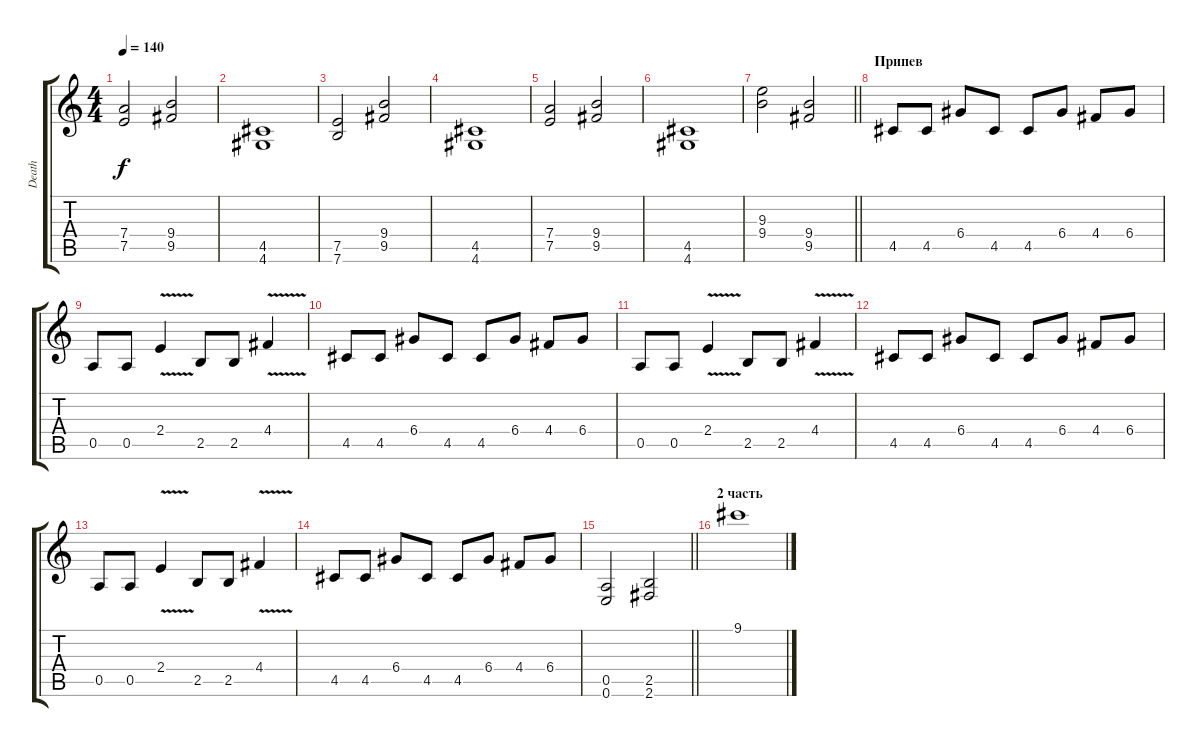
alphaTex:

\track ("Death" "Death") {instrument distortionguitar}
\staff {score tabs}
\tuning (E4 B3 G3 D3 A2 E2) {hide}
\ts (4 4)
\tempo 140
\clef g2
\ks c
(7.4 7.5).2{dy f} (9.4 9.5).2 |
(4.5 4.6).1 |
(7.5 7.6).2 (9.4 9.5).2 |
(4.5 4.6).1 |
(7.4 7.5).2 (9.4 9.5).2 |
(4.5 4.6).1 |
\barLineRight lightlight
(9.3 9.4).2 (9.4 9.5).2 |
\section ("" "Припев")
4.5.8 4.5.8 6.4.8 4.5.8 4.5.8 6.4.8 4.4.8 6.4.8 |
0.5.8 0.5.8 2.4{v}.4 2.5.8 2.5.8 4.4{v}.4 |
4.5.8 4.5.8 6.4.8 4.5.8 4.5.8 6.4.8 4.4.8 6.4.8 |
0.5.8 0.5.8 2.4{v}.4 2.5.8 2.5.8 4.4{v}.4 |
4.5.8 4.5.8 6.4.8 4.5.8 4.5.8 6.4.8 4.4.8 6.4.8 |
0.5.8 0.5.8 2.4{v}.4 2.5.8 2.5.8 4.4{v}.4 |
4.5.8 4.5.8 6.4.8 4.5.8 4.5.8 6.4.8 4.4.8 6.4.8 |
\barLineRight lightlight
(0.5 0.6).2 (2.5 2.6).2 |
\section ("" "2 часть")
9.1.1
